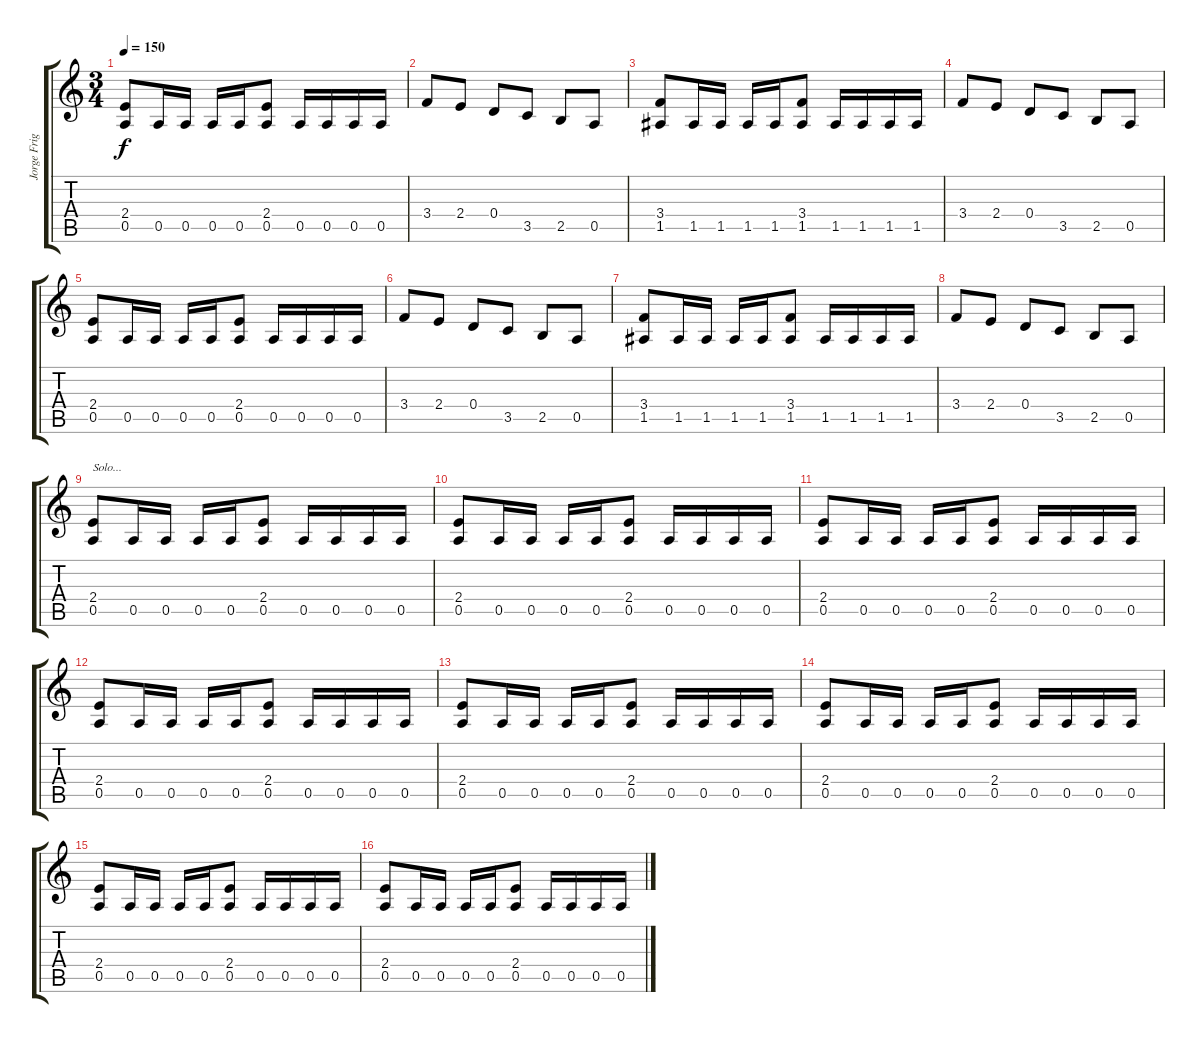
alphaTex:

\track ("Jorge Frigerio Base L" "Jorge Frig") {instrument distortionguitar}
\staff {score tabs}
\tuning (E4 B3 G3 D3 A2 E2) {hide}
\ts (3 4)
\tempo 150
\clef g2
\ks c
(2.4 0.5).8{dy f} 0.5.16 0.5.16 0.5.16 0.5.16 (2.4 0.5).8 0.5.16 0.5.16 0.5.16 0.5.16 |
3.4.8 2.4.8 0.4.8 3.5.8 2.5.8 0.5.8 |
(3.4 1.5).8 1.5.16 1.5.16 1.5.16 1.5.16 (3.4 1.5).8 1.5.16 1.5.16 1.5.16 1.5.16 |
3.4.8 2.4.8 0.4.8 3.5.8 2.5.8 0.5.8 |
(2.4 0.5).8 0.5.16 0.5.16 0.5.16 0.5.16 (2.4 0.5).8 0.5.16 0.5.16 0.5.16 0.5.16 |
3.4.8 2.4.8 0.4.8 3.5.8 2.5.8 0.5.8 |
(3.4 1.5).8 1.5.16 1.5.16 1.5.16 1.5.16 (3.4 1.5).8 1.5.16 1.5.16 1.5.16 1.5.16 |
3.4.8 2.4.8 0.4.8 3.5.8 2.5.8 0.5.8 |
(2.4 0.5).8{txt "Solo..."} 0.5.16 0.5.16 0.5.16 0.5.16 (2.4 0.5).8 0.5.16 0.5.16 0.5.16 0.5.16 |
(2.4 0.5).8 0.5.16 0.5.16 0.5.16 0.5.16 (2.4 0.5).8 0.5.16 0.5.16 0.5.16 0.5.16 |
(2.4 0.5).8 0.5.16 0.5.16 0.5.16 0.5.16 (2.4 0.5).8 0.5.16 0.5.16 0.5.16 0.5.16 |
(2.4 0.5).8 0.5.16 0.5.16 0.5.16 0.5.16 (2.4 0.5).8 0.5.16 0.5.16 0.5.16 0.5.16 |
(2.4 0.5).8 0.5.16 0.5.16 0.5.16 0.5.16 (2.4 0.5).8 0.5.16 0.5.16 0.5.16 0.5.16 |
(2.4 0.5).8 0.5.16 0.5.16 0.5.16 0.5.16 (2.4 0.5).8 0.5.16 0.5.16 0.5.16 0.5.16 |
(2.4 0.5).8 0.5.16 0.5.16 0.5.16 0.5.16 (2.4 0.5).8 0.5.16 0.5.16 0.5.16 0.5.16 |
(2.4 0.5).8 0.5.16 0.5.16 0.5.16 0.5.16 (2.4 0.5).8 0.5.16 0.5.16 0.5.16 0.5.16
